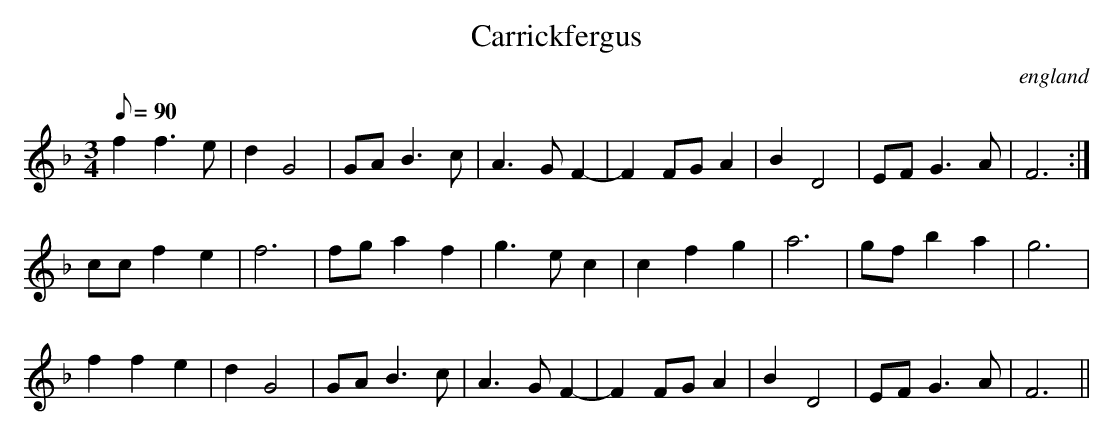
X:1
T:Carrickfergus
O:england
M:3/4
L:1/8
Q:90
K:F
f2 f3 e|d2 G4|GA B3 c|A3 G F2-|F2 FG A2|B2 D4|EF G3 A|F6:|
cc f2 e2|f6|fg a2 f2|g3 e c2|c2 f2 g2|a6|gf b2 a2|g6|
f2 f2 e2|d2 G4|GA B3 c|A3 G F2-|F2 FG A2|B2 D4|EF G3 A|F6||
